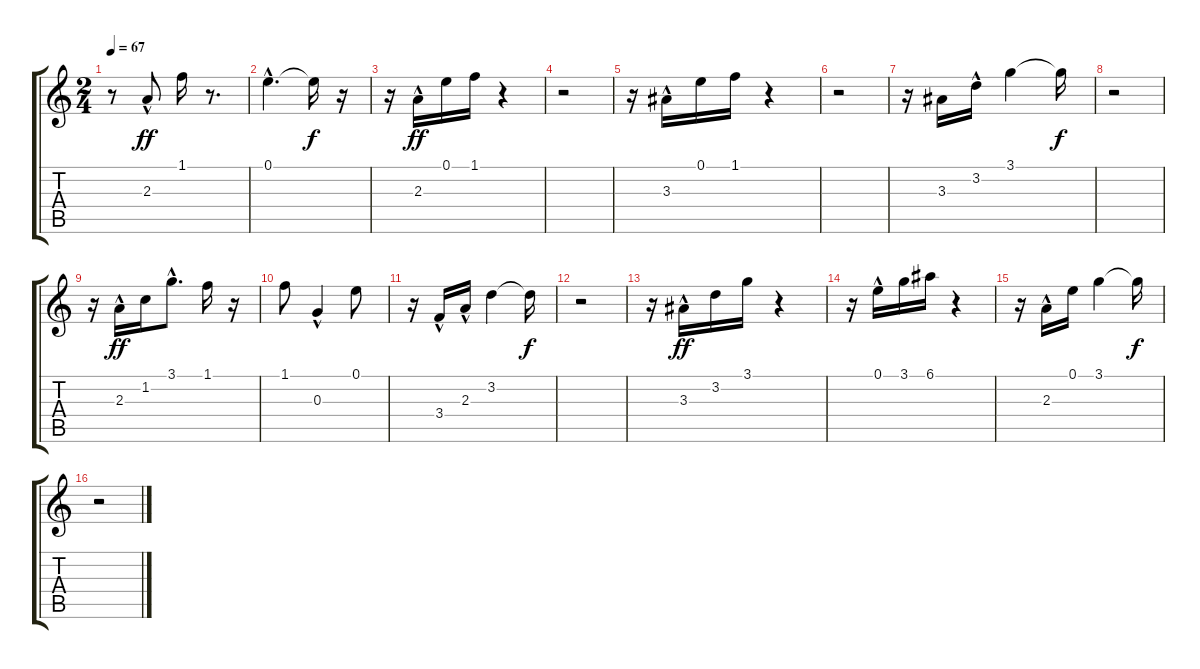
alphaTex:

\track "" {instrument electricguitarclean}
\staff {score tabs}
\tuning (E4 B3 G3 D3 A2 E2) {hide}
\ts (2 4)
\tempo 67
\clef g2
\ks c
r.8{dy ff} 2.3{hac}.8 1.1.16 r.8{d} |
0.1{hac}.4{d} 0.1{t}.16{dy f} r.16 |
r.16 2.3{hac}.16{dy ff} 0.1.16 1.1.16 r.4 |
r.2 |
r.16 3.3{hac}.16 0.1.16 1.1.16 r.4 |
r.2 |
r.16 3.3.16 3.2{hac}.16 3.1.4 3.1{t}.16{dy f} |
r.2 |
r.16 2.3{hac}.16{dy ff} 1.2.16 3.1{hac}.8{d} 1.1.16 r.16 |
1.1.8 0.3{hac}.4 0.1.8 |
r.16 3.4{hac}.16 2.3{hac}.16 3.2.4 3.2{t}.16{dy f} |
r.2 |
r.16 3.3{hac}.16{dy ff} 3.2.16 3.1.16 r.4 |
r.16 0.1{hac}.16 3.1.16 6.1.16 r.4 |
r.16 2.3{hac}.16 0.1.16 3.1.4 3.1{t}.16{dy f} |
r.2
